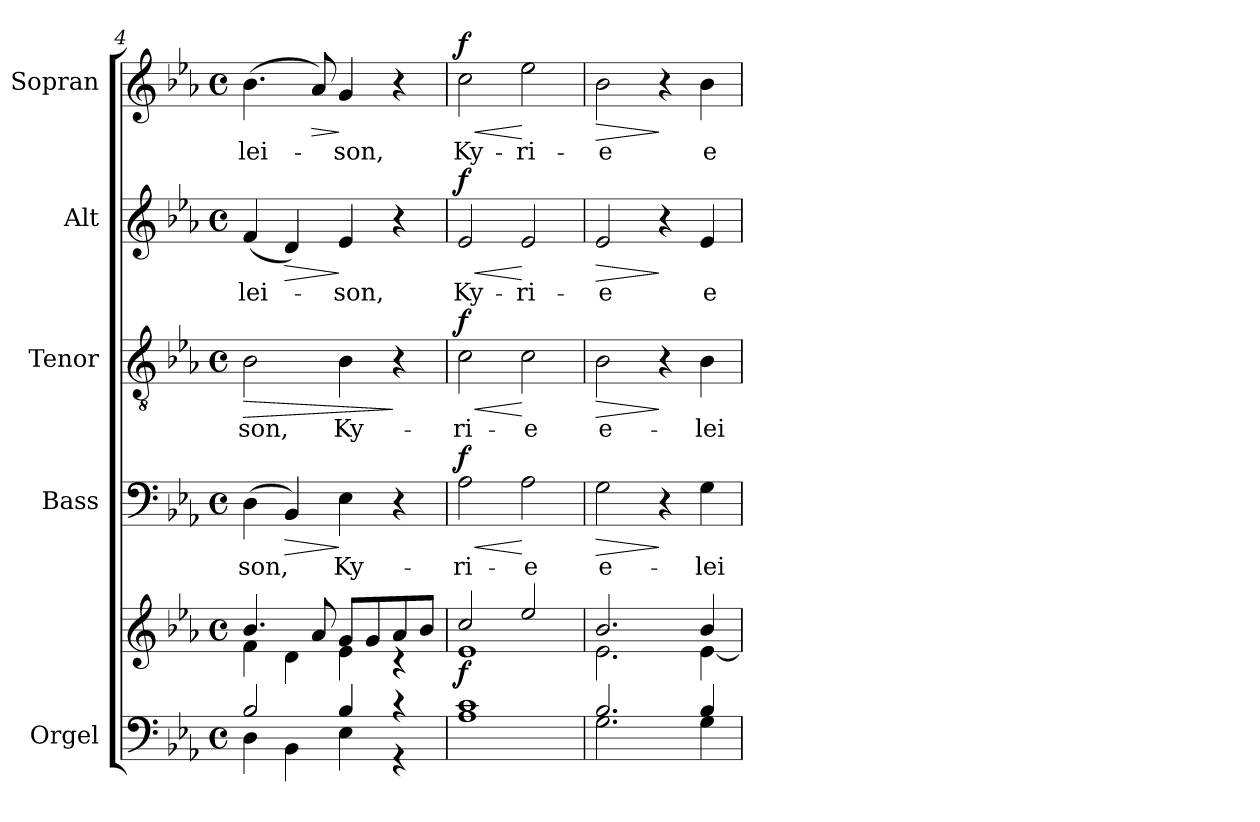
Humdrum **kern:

**kern	**kern	**dynam	**kern	**text	**dynam	**kern	**text	**dynam	**kern	**text	**dynam	**kern	**text	**dynam
*part5	*part5	*part5	*part4	*part4	*part4	*part3	*part3	*part3	*part2	*part2	*part2	*part1	*part1	*part1
*staff6	*staff5	*staff5/6	*staff4	*staff4	*staff4	*staff3	*staff3	*staff3	*staff2	*staff2	*staff2	*staff1	*staff1	*staff1
*I"Orgel	*	*	*I"Bass	*	*	*I"Tenor	*	*	*I"Alt	*	*	*I"Sopran	*	*
*I'Org.	*	*	*I'B.	*	*	*I'T.	*	*	*I'A.	*	*	*I'S.	*	*
*clefF4	*clefG2	*	*clefF4	*	*	*clefGv2	*	*	*clefG2	*	*	*clefG2	*	*
*k[b-e-a-]	*k[b-e-a-]	*	*k[b-e-a-]	*	*	*k[b-e-a-]	*	*	*k[b-e-a-]	*	*	*k[b-e-a-]	*	*
*E-:	*E-:	*	*E-:	*	*	*E-:	*	*	*E-:	*	*	*E-:	*	*
*M4/4	*M4/4	*	*M4/4	*	*	*M4/4	*	*	*M4/4	*	*	*M4/4	*	*
*met(c)	*met(c)	*	*met(c)	*	*	*met(c)	*	*	*met(c)	*	*	*met(c)	*	*
=4	=4	=4	=4	=4	=4	=4	=4	=4	=4	=4	=4	=4	=4	=4
*^	*^	*	*	*	*	*	*	*	*	*	*	*	*	*
!	!	!	!	!	!	!LO:LY:b	!	!	!LO:LY:b	!LO:HP:b	!	!LO:LY:b	!	!	!LO:LY:b	!
2B-/	4D\	4.b-/	4f\	.	(>4D\	-son,	.	2B-\	-son,	>	(<4f/	-lei-	.	(>4.b-\	-lei-	.
!	!	!	!	!	!	!	!LO:HP:b	!	!	!	!	!	!LO:HP:b	!	!	!
.	4BB-\	.	4d\	.	4BB-/)	.	>	.	.	.	4d/)	.	>	.	.	.
!	!	!	!	!	!	!	!	!	!	!	!	!	!	!	!	!LO:HP:b
.	.	8a-/	.	.	.	.	.	.	.	.	.	.	.	8a-/)	.	>
!	!	!	!	!	!	!LO:LY:b	!	!	!LO:LY:b	!	!	!LO:LY:b	!	!	!LO:LY:b	!
4B-/	4E-\	8g/L	4e-\	.	4E-\	Ky-	]	4B-\	Ky-	.	4e-/	-son,	]	4g/	-son,	]
.	.	8g/	.	.	.	.	.	.	.	.	.	.	.	.	.	.
4r	4r	8a-/	4rc	.	4r	.	.	4r	.	]	4r	.	.	4r	.	.
.	.	8b-/J	.	.	.	.	.	.	.	.	.	.	.	.	.	.
=5	=5	=5	=5	=5	=5	=5	=5	=5	=5	=5	=5	=5	=5	=5	=5	=5
!	!	!	!	!LO:DY:b	!	!LO:LY:b	!LO:HP:b	!	!LO:LY:b	!LO:HP:b	!	!LO:LY:b	!LO:HP:b	!	!LO:LY:b	!LO:HP:b
!	!	!	!	!	!	!	!LO:DY:n=1:a	!	!	!LO:DY:n=1:a	!	!	!LO:DY:n=1:a	!	!	!LO:DY:n=1:a
1c	1A-	2cc/	1e-	f	2A-\	-ri-	< f	2c\	-ri-	< f	2e-/	Ky-	< f	2cc\	Ky-	< f
!	!	!	!	!	!	!LO:LY:b	!	!	!LO:LY:b	!	!	!LO:LY:b	!	!	!LO:LY:b	!
.	.	2ee-/	.	.	2A-\	-e	[	2c\	-e	[	2e-/	-ri-	[	2ee-\	-ri-	[
!!LO:PB:g=z
=6	=6	=6	=6	=6	=6	=6	=6	=6	=6	=6	=6	=6	=6	=6	=6	=6
!	!	!	!	!	!	!LO:LY:b	!LO:HP:b	!	!LO:LY:b	!LO:HP:b	!	!LO:LY:b	!LO:HP:b	!	!LO:LY:b	!LO:HP:b
2.B-/	2.G\	2.b-/	2.e-\	.	2G\	e-	>	2B-\	e-	>	2e-/	-e	>	2b-\	-e	>
.	.	.	.	.	4r	.	]	4r	.	]	4r	.	]	4r	.	]
!	!	!	!	!	!	!LO:LY:b	!	!	!LO:LY:b	!	!	!LO:LY:b	!	!	!LO:LY:b	!
4B-/	4G\	4b-/	[<4e-\	.	4G\	-lei-	.	4B-\	-lei-	.	4e-/	e-	.	4b-\	e-	.
*v	*v	*	*	*	*	*	*	*	*	*	*	*	*	*	*	*
*	*v	*v	*	*	*	*	*	*	*	*	*	*	*	*	*
=	=	=	=	=	=	=	=	=	=	=	=	=	=	=
*-	*-	*-	*-	*-	*-	*-	*-	*-	*-	*-	*-	*-	*-	*-
